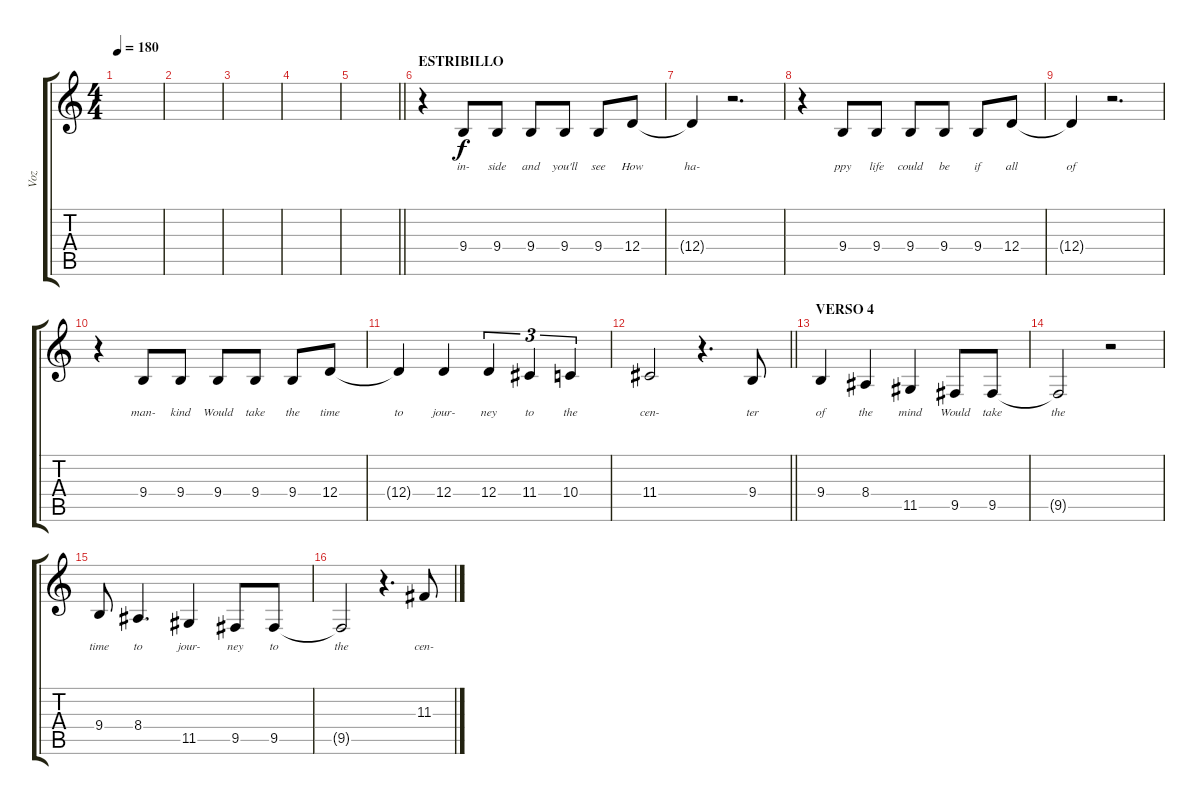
\track ("Voz" "Voz") {instrument clarinet}
\staff {score tabs}
\tuning (E4 B3 G3 D3 A2 E2) {hide}
\ts (4 4)
\tempo 180
\clef g2
\ks c
|
|
|
|
\barLineRight lightlight
|
\section ("" "ESTRIBILLO")
r.4 9.4.8{lyrics (0 "in-") lyrics (1 "") lyrics (2 "") lyrics (3 "") lyrics (4 "")} 9.4.8{lyrics (0 "side") lyrics (1 "") lyrics (2 "") lyrics (3 "") lyrics (4 "")} 9.4.8{lyrics (0 "and") lyrics (1 "") lyrics (2 "") lyrics (3 "") lyrics (4 "")} 9.4.8{lyrics (0 "you'll") lyrics (1 "") lyrics (2 "") lyrics (3 "") lyrics (4 "")} 9.4.8{lyrics (0 "see") lyrics (1 "") lyrics (2 "") lyrics (3 "") lyrics (4 "")} 12.4.8{lyrics (0 "How") lyrics (1 "") lyrics (2 "") lyrics (3 "") lyrics (4 "")} |
12.4{t}.4{lyrics (0 "ha-") lyrics (1 "") lyrics (2 "") lyrics (3 "") lyrics (4 "")} r.2{d} |
r.4 9.4.8{lyrics (0 "ppy") lyrics (1 "") lyrics (2 "") lyrics (3 "") lyrics (4 "")} 9.4.8{lyrics (0 "life") lyrics (1 "") lyrics (2 "") lyrics (3 "") lyrics (4 "")} 9.4.8{lyrics (0 "could") lyrics (1 "") lyrics (2 "") lyrics (3 "") lyrics (4 "")} 9.4.8{lyrics (0 "be") lyrics (1 "") lyrics (2 "") lyrics (3 "") lyrics (4 "")} 9.4.8{lyrics (0 "if") lyrics (1 "") lyrics (2 "") lyrics (3 "") lyrics (4 "")} 12.4.8{lyrics (0 "all") lyrics (1 "") lyrics (2 "") lyrics (3 "") lyrics (4 "")} |
12.4{t}.4{lyrics (0 "of") lyrics (1 "") lyrics (2 "") lyrics (3 "") lyrics (4 "")} r.2{d} |
r.4 9.4.8{lyrics (0 "man-") lyrics (1 "") lyrics (2 "") lyrics (3 "") lyrics (4 "")} 9.4.8{lyrics (0 "kind") lyrics (1 "") lyrics (2 "") lyrics (3 "") lyrics (4 "")} 9.4.8{lyrics (0 "Would") lyrics (1 "") lyrics (2 "") lyrics (3 "") lyrics (4 "")} 9.4.8{lyrics (0 "take") lyrics (1 "") lyrics (2 "") lyrics (3 "") lyrics (4 "")} 9.4.8{lyrics (0 "the") lyrics (1 "") lyrics (2 "") lyrics (3 "") lyrics (4 "")} 12.4.8{lyrics (0 "time") lyrics (1 "") lyrics (2 "") lyrics (3 "") lyrics (4 "")} |
12.4{t}.4{lyrics (0 "to") lyrics (1 "") lyrics (2 "") lyrics (3 "") lyrics (4 "")} 12.4.4{lyrics (0 "jour-") lyrics (1 "") lyrics (2 "") lyrics (3 "") lyrics (4 "")} 12.4.4{tu (3 2) lyrics (0 "ney") lyrics (1 "") lyrics (2 "") lyrics (3 "") lyrics (4 "")} 11.4.4{tu (3 2) lyrics (0 "to") lyrics (1 "") lyrics (2 "") lyrics (3 "") lyrics (4 "")} 10.4.4{tu (3 2) lyrics (0 "the") lyrics (1 "") lyrics (2 "") lyrics (3 "") lyrics (4 "")} |
\barLineRight lightlight
11.4.2{lyrics (0 "cen-") lyrics (1 "") lyrics (2 "") lyrics (3 "") lyrics (4 "")} r.4{d} 9.4.8{lyrics (0 "ter") lyrics (1 "") lyrics (2 "") lyrics (3 "") lyrics (4 "")} |
\section ("" "VERSO 4")
9.4.4{lyrics (0 "of") lyrics (1 "") lyrics (2 "") lyrics (3 "") lyrics (4 "")} 8.4.4{lyrics (0 "the") lyrics (1 "") lyrics (2 "") lyrics (3 "") lyrics (4 "")} 11.5.4{lyrics (0 "mind") lyrics (1 "") lyrics (2 "") lyrics (3 "") lyrics (4 "")} 9.5.8{lyrics (0 "Would") lyrics (1 "") lyrics (2 "") lyrics (3 "") lyrics (4 "")} 9.5.8{lyrics (0 "take") lyrics (1 "") lyrics (2 "") lyrics (3 "") lyrics (4 "")} |
9.5{t}.2{lyrics (0 "the") lyrics (1 "") lyrics (2 "") lyrics (3 "") lyrics (4 "")} r.2 |
9.4.8{lyrics (0 "time") lyrics (1 "") lyrics (2 "") lyrics (3 "") lyrics (4 "")} 8.4.4{d lyrics (0 "to") lyrics (1 "") lyrics (2 "") lyrics (3 "") lyrics (4 "")} 11.5.4{lyrics (0 "jour-") lyrics (1 "") lyrics (2 "") lyrics (3 "") lyrics (4 "")} 9.5.8{lyrics (0 "ney") lyrics (1 "") lyrics (2 "") lyrics (3 "") lyrics (4 "")} 9.5.8{lyrics (0 "to") lyrics (1 "") lyrics (2 "") lyrics (3 "") lyrics (4 "")} |
9.5{t}.2{lyrics (0 "the") lyrics (1 "") lyrics (2 "") lyrics (3 "") lyrics (4 "")} r.4{d} 11.3.8{lyrics (0 "cen-") lyrics (1 "") lyrics (2 "") lyrics (3 "") lyrics (4 "")}
